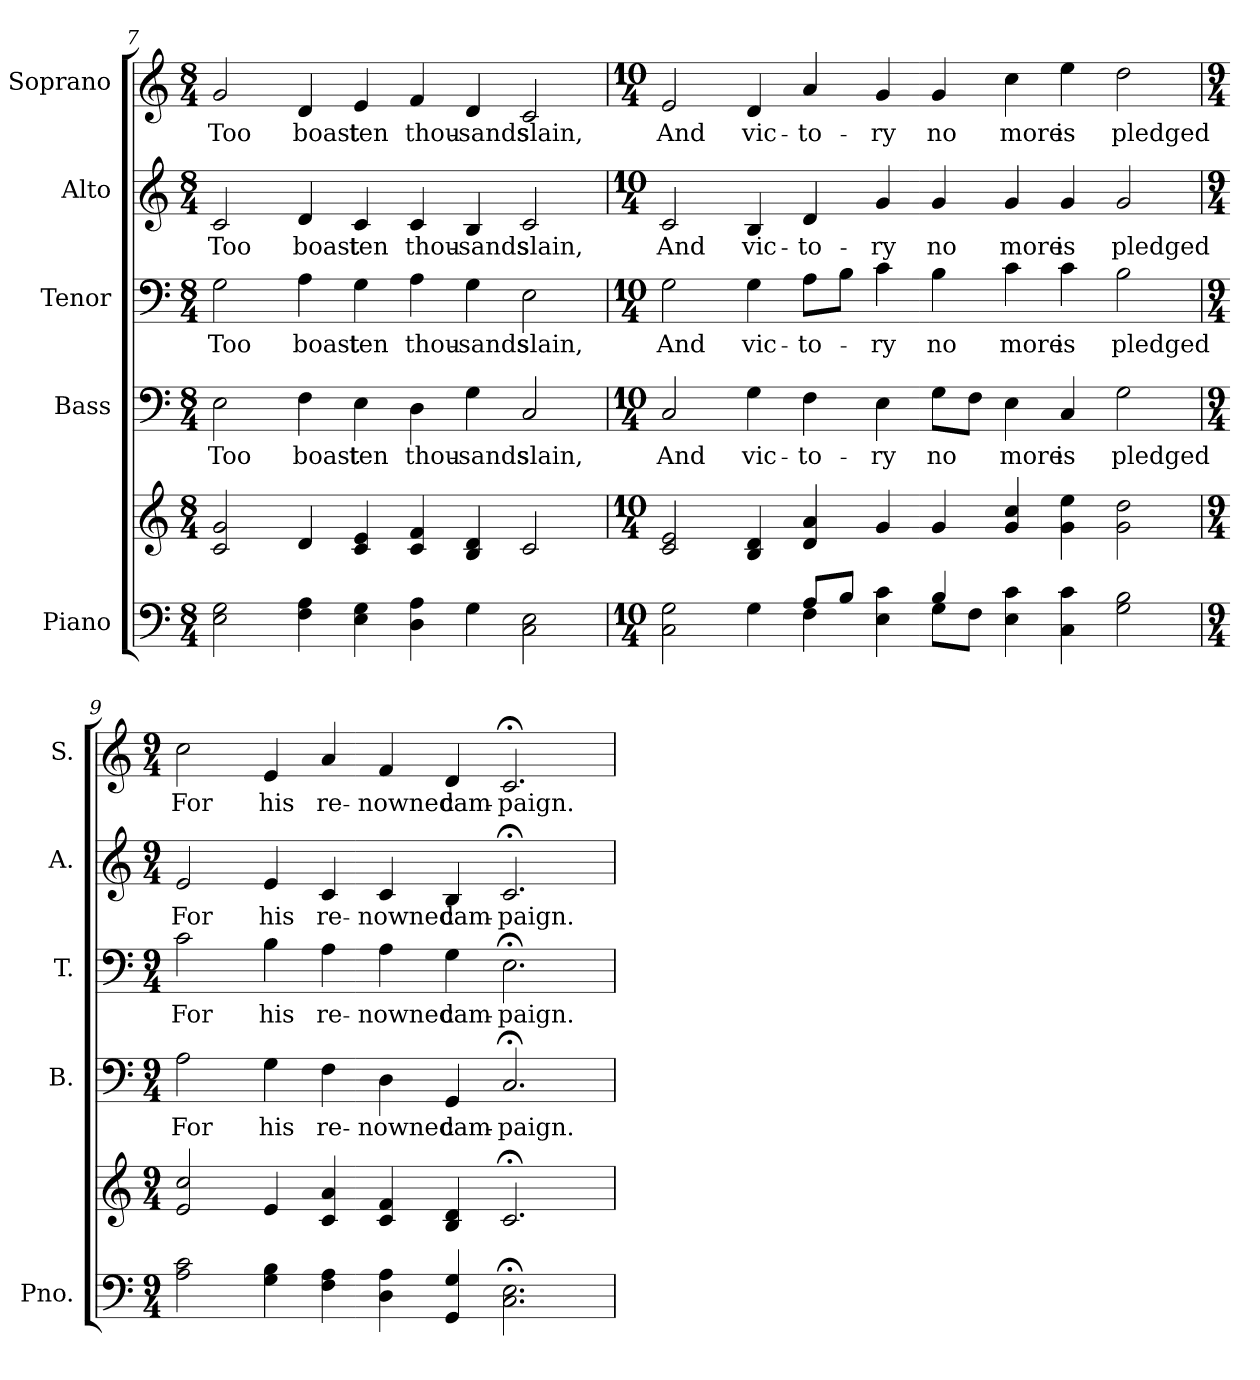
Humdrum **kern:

**kern	**kern	**kern	**text	**kern	**text	**kern	**text	**kern	**text
*part5	*part5	*part4	*part4	*part3	*part3	*part2	*part2	*part1	*part1
*staff6	*staff5	*staff4	*staff4	*staff3	*staff3	*staff2	*staff2	*staff1	*staff1
*I"Piano	*	*I"Bass	*	*I"Tenor	*	*I"Alto	*	*I"Soprano	*
*I'Pno.	*	*I'B.	*	*I'T.	*	*I'A.	*	*I'S.	*
!!LO:LB:g=z
*clefF4	*clefG2	*clefF4	*	*clefF4	*	*clefG2	*	*clefG2	*
*k[]	*k[]	*k[]	*	*k[]	*	*k[]	*	*k[]	*
*C:	*C:	*C:	*	*C:	*	*C:	*	*C:	*
*M8/4	*M8/4	*M8/4	*	*M8/4	*	*M8/4	*	*M8/4	*
=7	=7	=7	=7	=7	=7	=7	=7	=7	=7
!	!	!	!LO:LY:b:color=#000000	!	!	!	!	!	!
!	!	!	!	!	!LO:LY:b:color=#000000	!	!	!	!
!	!	!	!	!	!	!	!LO:LY:b:color=#000000	!	!
!	!	!	!	!	!	!	!	!	!LO:LY:b:color=#000000
2Ei\ 2Gi	2ci/ 2gi	2Ei\	Too	2Gi\	Too	2ci/	Too	2gi/	Too
!	!	!	!LO:LY:b:color=#000000	!	!	!	!	!	!
!	!	!	!	!	!LO:LY:b:color=#000000	!	!	!	!
!	!	!	!	!	!	!	!LO:LY:b:color=#000000	!	!
!	!	!	!	!	!	!	!	!	!LO:LY:b:color=#000000
4Fi\ 4Ai	4di/	4Fi\	boast	4Ai\	boast	4di/	boast	4di/	boast
!	!	!	!LO:LY:b:color=#000000	!	!	!	!	!	!
!	!	!	!	!	!LO:LY:b:color=#000000	!	!	!	!
!	!	!	!	!	!	!	!LO:LY:b:color=#000000	!	!
!	!	!	!	!	!	!	!	!	!LO:LY:b:color=#000000
4Ei\ 4Gi	4ci/ 4ei	4Ei\	ten	4Gi\	ten	4ci/	ten	4ei/	ten
!	!	!	!LO:LY:b:color=#000000	!	!	!	!	!	!
!	!	!	!	!	!LO:LY:b:color=#000000	!	!	!	!
!	!	!	!	!	!	!	!LO:LY:b:color=#000000	!	!
!	!	!	!	!	!	!	!	!	!LO:LY:b:color=#000000
4Di\ 4Ai	4ci/ 4fi	4Di\	thou-	4Ai\	thou-	4ci/	thou-	4fi/	thou-
!	!	!	!LO:LY:b:color=#000000	!	!	!	!	!	!
!	!	!	!	!	!LO:LY:b:color=#000000	!	!	!	!
!	!	!	!	!	!	!	!LO:LY:b:color=#000000	!	!
!	!	!	!	!	!	!	!	!	!LO:LY:b:color=#000000
4Gi\	4Bi/ 4di	4Gi\	-sands	4Gi\	-sands	4Bi/	-sands	4di/	-sands
!	!	!	!LO:LY:b:color=#000000	!	!	!	!	!	!
!	!	!	!	!	!LO:LY:b:color=#000000	!	!	!	!
!	!	!	!	!	!	!	!LO:LY:b:color=#000000	!	!
!	!	!	!	!	!	!	!	!	!LO:LY:b:color=#000000
2Ci\ 2Ei	2ci/	2Ci/	slain,	2Ei\	slain,	2ci/	slain,	2ci/	slain,
=8	=8	=8	=8	=8	=8	=8	=8	=8	=8
*M10/4	*M10/4	*M10/4	*	*M10/4	*	*M10/4	*	*M10/4	*
*^	*	*	*	*	*	*	*	*	*
!	!	!	!	!LO:LY:b:color=#000000	!	!	!	!	!	!
!	!	!	!	!	!	!LO:LY:b:color=#000000	!	!	!	!
!	!	!	!	!	!	!	!	!LO:LY:b:color=#000000	!	!
!	!	!	!	!	!	!	!	!	!	!LO:LY:b:color=#000000
2Ci\ 2Gi	2ryy	2ci/ 2ei	2Ci/	And	2Gi\	And	2ci/	And	2ei/	And
!	!	!	!	!LO:LY:b:color=#000000	!	!	!	!	!	!
!	!	!	!	!	!	!LO:LY:b:color=#000000	!	!	!	!
!	!	!	!	!	!	!	!	!LO:LY:b:color=#000000	!	!
!	!	!	!	!	!	!	!	!	!	!LO:LY:b:color=#000000
4Gi\	4ryy	4Bi/ 4di	4Gi\	vic-	4Gi\	vic-	4Bi/	vic-	4di/	vic-
!	!	!	!	!LO:LY:b:color=#000000	!	!	!	!	!	!
!	!	!	!	!	!	!LO:LY:b:color=#000000	!	!	!	!
!	!	!	!	!	!	!	!	!LO:LY:b:color=#000000	!	!
!	!	!	!	!	!	!	!	!	!	!LO:LY:b:color=#000000
8Ai/L	4Fi\	4di/ 4ai	4Fi\	-to-	8Ai\L	-to-	4di/	-to-	4ai/	-to-
8Bi/J	.	.	.	.	8Bi\J	.	.	.	.	.
!	!	!	!	!LO:LY:b:color=#000000	!	!	!	!	!	!
!	!	!	!	!	!	!LO:LY:b:color=#000000	!	!	!	!
!	!	!	!	!	!	!	!	!LO:LY:b:color=#000000	!	!
!	!	!	!	!	!	!	!	!	!	!LO:LY:b:color=#000000
4Ei\ 4ci	4ryy	4gi/	4Ei\	-ry	4ci\	-ry	4gi/	-ry	4gi/	-ry
!	!	!	!	!LO:LY:b:color=#000000	!	!	!	!	!	!
!	!	!	!	!	!	!LO:LY:b:color=#000000	!	!	!	!
!	!	!	!	!	!	!	!	!LO:LY:b:color=#000000	!	!
!	!	!	!	!	!	!	!	!	!	!LO:LY:b:color=#000000
4Bi/	8Gi\L	4gi/	8Gi\L	no	4Bi\	no	4gi/	no	4gi/	no
.	8Fi\J	.	8Fi\J	.	.	.	.	.	.	.
!	!	!	!	!LO:LY:b:color=#000000	!	!	!	!	!	!
!	!	!	!	!	!	!LO:LY:b:color=#000000	!	!	!	!
!	!	!	!	!	!	!	!	!LO:LY:b:color=#000000	!	!
!	!	!	!	!	!	!	!	!	!	!LO:LY:b:color=#000000
4Ei\ 4ci	2ryy	4gi/ 4cci	4Ei\	more	4ci\	more	4gi/	more	4cci\	more
!	!	!	!	!LO:LY:b:color=#000000	!	!	!	!	!	!
!	!	!	!	!	!	!LO:LY:b:color=#000000	!	!	!	!
!	!	!	!	!	!	!	!	!LO:LY:b:color=#000000	!	!
!	!	!	!	!	!	!	!	!	!	!LO:LY:b:color=#000000
4Ci\ 4ci	.	4gi\ 4eei	4Ci/	is	4ci\	is	4gi/	is	4eei\	is
!	!	!	!	!LO:LY:b:color=#000000	!	!	!	!	!	!
!	!	!	!	!	!	!LO:LY:b:color=#000000	!	!	!	!
!	!	!	!	!	!	!	!	!LO:LY:b:color=#000000	!	!
!	!	!	!	!	!	!	!	!	!	!LO:LY:b:color=#000000
2Gi\ 2Bi	2ryy	2gi\ 2ddi	2Gi\	pledged	2Bi\	pledged	2gi/	pledged	2ddi\	pledged
*v	*v	*	*	*	*	*	*	*	*	*
!!LO:PB:g=z
=9	=9	=9	=9	=9	=9	=9	=9	=9	=9
*M9/4	*M9/4	*M9/4	*	*M9/4	*	*M9/4	*	*M9/4	*
*^	*	*	*	*	*	*	*	*	*
!	!	!	!	!LO:LY:b:color=#000000	!	!	!	!	!	!
*v	*v	*	*	*	*	*	*	*	*	*
*^	*	*	*	*	*	*	*	*	*
!	!	!	!	!	!	!LO:LY:b:color=#000000	!	!	!	!
*v	*v	*	*	*	*	*	*	*	*	*
*^	*	*	*	*	*	*	*	*	*
!	!	!	!	!	!	!	!	!LO:LY:b:color=#000000	!	!
*v	*v	*	*	*	*	*	*	*	*	*
*^	*	*	*	*	*	*	*	*	*
!	!	!	!	!	!	!	!	!	!	!LO:LY:b:color=#000000
*v	*v	*	*	*	*	*	*	*	*	*
2Ai\ 2ci	2ei/ 2cci	2Ai\	For	2ci\	For	2ei/	For	2cci\	For
!	!	!	!LO:LY:b:color=#000000	!	!	!	!	!	!
!	!	!	!	!	!LO:LY:b:color=#000000	!	!	!	!
!	!	!	!	!	!	!	!LO:LY:b:color=#000000	!	!
!	!	!	!	!	!	!	!	!	!LO:LY:b:color=#000000
4Gi\ 4Bi	4ei/	4Gi\	his	4Bi\	his	4ei/	his	4ei/	his
!	!	!	!LO:LY:b:color=#000000	!	!	!	!	!	!
!	!	!	!	!	!LO:LY:b:color=#000000	!	!	!	!
!	!	!	!	!	!	!	!LO:LY:b:color=#000000	!	!
!	!	!	!	!	!	!	!	!	!LO:LY:b:color=#000000
4Fi\ 4Ai	4ci/ 4ai	4Fi\	re-	4Ai\	re-	4ci/	re-	4ai/	re-
!	!	!	!LO:LY:b:color=#000000	!	!	!	!	!	!
!	!	!	!	!	!LO:LY:b:color=#000000	!	!	!	!
!	!	!	!	!	!	!	!LO:LY:b:color=#000000	!	!
!	!	!	!	!	!	!	!	!	!LO:LY:b:color=#000000
4Di\ 4Ai	4ci/ 4fi	4Di\	-nowned	4Ai\	-nowned	4ci/	-nowned	4fi/	-nowned
!	!	!	!LO:LY:b:color=#000000	!	!	!	!	!	!
!	!	!	!	!	!LO:LY:b:color=#000000	!	!	!	!
!	!	!	!	!	!	!	!LO:LY:b:color=#000000	!	!
!	!	!	!	!	!	!	!	!	!LO:LY:b:color=#000000
4GGi/ 4Gi	4Bi/ 4di	4GGi/	cam-	4Gi\	cam-	4Bi/	cam-	4di/	cam-
!	!	!	!LO:LY:b:color=#000000	!	!	!	!	!	!
!	!	!	!	!	!LO:LY:b:color=#000000	!	!	!	!
!	!	!	!	!	!	!	!LO:LY:b:color=#000000	!	!
!	!	!	!	!	!	!	!	!	!LO:LY:b:color=#000000
2.Ci\; 2.Ei;	2.c;i/	2.C;i/	-paign.	2.E;i\	-paign.	2.c;i/	-paign.	2.c;i/	-paign.
=	=	=	=	=	=	=	=	=	=
*-	*-	*-	*-	*-	*-	*-	*-	*-	*-
